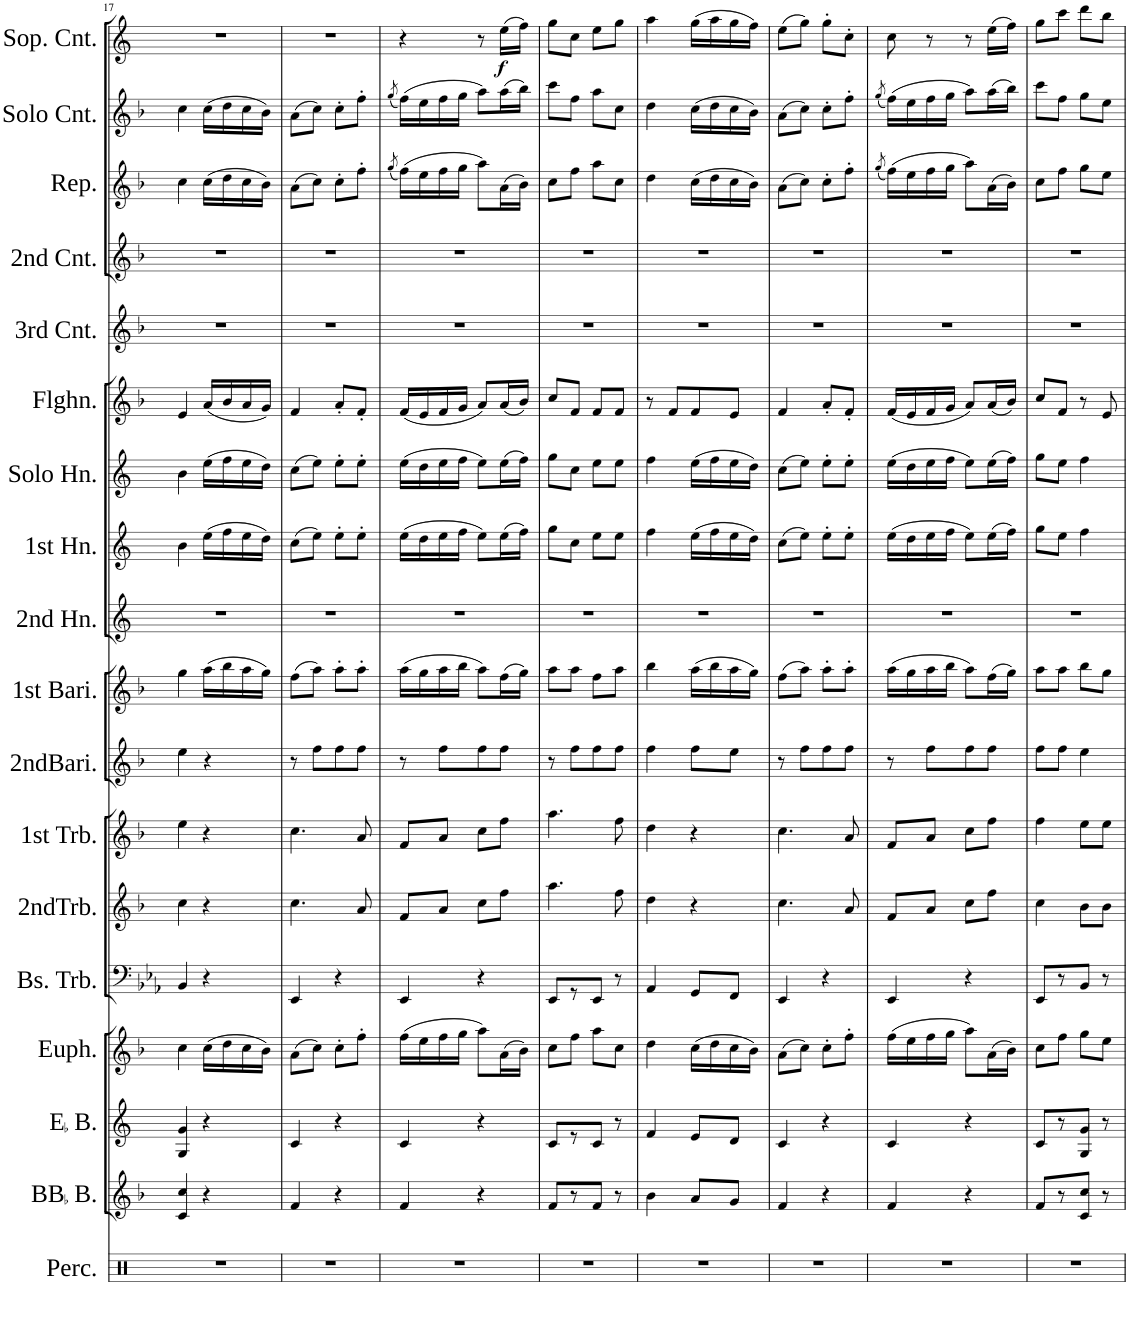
**kern	**kern	**kern	**kern	**kern	**kern	**kern	**kern	**kern	**kern	**kern	**kern	**kern	**kern	**kern	**kern	**kern	**kern	**dynam
*part18	*part17	*part16	*part15	*part14	*part13	*part12	*part11	*part10	*part9	*part8	*part7	*part6	*part5	*part4	*part3	*part2	*part1	*part1
*staff18	*staff17	*staff16	*staff15	*staff14	*staff13	*staff12	*staff11	*staff10	*staff9	*staff8	*staff7	*staff6	*staff5	*staff4	*staff3	*staff2	*staff1	*staff1
*I"Percussion	*I"BBaccidentalFlat Bass	*I"EaccidentalFlat Bass	*I"Euphonium	*I"Bass Trombone	*I"2nd Trombone	*I"1st Trombone	*I"2nd Baritone	*I"1st Baritone	*I"2nd Horn	*I"1st Horn	*I"Solo Horn	*I"Flugel Horn	*I"3rd Cornet	*I"2nd Cornet	*I"Repiano	*I"Solo Cornet	*I"Soprano Cornet	*
*I'Perc.	*I'BBaccidentalFlat B.	*I'EaccidentalFlat B.	*I'Euph.	*I'Bs. Trb.	*I'2ndTrb.	*I'1st Trb.	*I'2ndBari.	*I'1st Bari.	*I'2nd Hn.	*I'1st Hn.	*I'Solo Hn.	*I'Flghn.	*I'3rd Cnt.	*I'2nd Cnt.	*I'Rep.	*I'Solo Cnt.	*I'Sop. Cnt.	*
!!LO:PB:g=z
*clefX	*clefG2	*clefG2	*clefG2	*clefF4	*clefG2	*clefG2	*clefG2	*clefG2	*clefG2	*clefG2	*clefG2	*clefG2	*clefG2	*clefG2	*clefG2	*clefG2	*clefG2	*
*	*Trd15c26	*Trd12c21	*Trd8c14	*	*Trd8c14	*Trd8c14	*Trd8c14	*Trd8c14	*Trd5c9	*Trd5c9	*Trd5c9	*Trd1c2	*Trd1c2	*Trd1c2	*Trd1c2	*Trd1c2	*Trd-2c-3	*
*k[]	*k[b-]	*k[]	*k[b-]	*k[b-e-a-]	*k[b-]	*k[b-]	*k[b-]	*k[b-]	*k[]	*k[]	*k[]	*k[b-]	*k[b-]	*k[b-]	*k[b-]	*k[b-]	*k[]	*
*M2/4	*M2/4	*M2/4	*M2/4	*M2/4	*M2/4	*M2/4	*M2/4	*M2/4	*M2/4	*M2/4	*M2/4	*M2/4	*M2/4	*M2/4	*M2/4	*M2/4	*M2/4	*
=17	=17	=17	=17	=17	=17	=17	=17	=17	=17	=17	=17	=17	=17	=17	=17	=17	=17	=17
*	*^	*^	*	*^	*	*	*	*	*	*	*	*	*	*	*	*	*	*
2r	4cc/	4c/	4g/	4G/	4cc\	4BB-/	4ryy	4cc\	4ee\	4ee\	4gg\	2r	4b\	4b\	4e/	2r	2r	4cc\	4cc\	2r	.
.	4r	4ryy	4r	4ryy	(16cc\LL	4r	4ryy	4r	4r	4r	(16aa\LL	.	(16ee\LL	(16ee\LL	(16a/LL	.	.	(16cc\LL	(16cc\LL	.	.
.	.	.	.	.	16dd\	.	.	.	.	.	16bb-\	.	16ff\	16ff\	16b-/	.	.	16dd\	16dd\	.	.
.	.	.	.	.	16cc\	.	.	.	.	.	16aa\	.	16ee\	16ee\	16a/	.	.	16cc\	16cc\	.	.
.	.	.	.	.	16b-\JJ)	.	.	.	.	.	16gg\JJ)	.	16dd\JJ)	16dd\JJ)	16g/JJ)	.	.	16b-\JJ)	16b-\JJ)	.	.
*	*v	*v	*	*	*	*v	*v	*	*	*	*	*	*	*	*	*	*	*	*	*	*
*	*	*v	*v	*	*	*	*	*	*	*	*	*	*	*	*	*	*	*	*
=18	=18	=18	=18	=18	=18	=18	=18	=18	=18	=18	=18	=18	=18	=18	=18	=18	=18	=18
2r	4f/	4c/	(8a\L	4EE-/	4.cc\	4.cc\	8r	(8ff\L	2r	(8cc\L	(8cc\L	4f/	2r	2r	(8a\L	(8a\L	2r	.
.	.	.	8cc\J)	.	.	.	8ff\L	8aa\J)	.	8ee\J)	8ee\J)	.	.	.	8cc\J)	8cc\J)	.	.
.	4r	4r	8cc'\L	4r	.	.	8ff\	8aa'\L	.	8ee'\L	8ee'\L	8a'/L	.	.	8cc'\L	8cc'\L	.	.
.	.	.	8ff'\J	.	8a/	8a/	8ff\J	8aa'\J	.	8ee'\J	8ee'\J	8f'/J	.	.	8ff'\J	8ff'\J	.	.
=19	=19	=19	=19	=19	=19	=19	=19	=19	=19	=19	=19	=19	=19	=19	=19	=19	=19	=19
.	.	.	.	.	.	.	.	.	.	.	.	.	.	.	(8qgg/	(8qgg/	.	.
2r	4f/	4c/	(16ff\LL	4EE-/	8f/L	8f/L	8r	(16aa\LL	2r	(16ee\LL	(16ee\LL	(16f/LL	2r	2r	(16ff\LL)	(16ff\LL)	4r	.
.	.	.	16ee\	.	.	.	.	16gg\	.	16dd\	16dd\	16e/	.	.	16ee\	16ee\	.	.
.	.	.	16ff\	.	8a/J	8a/J	8ff\L	16aa\	.	16ee\	16ee\	16f/	.	.	16ff\	16ff\	.	.
.	.	.	16gg\JJ	.	.	.	.	16bb-\JJ	.	16ff\JJ	16ff\JJ	16g/JJ	.	.	16gg\JJ	16gg\JJ	.	.
.	4r	4r	8aa\L)	4r	8cc\L	8cc\L	8ff\	8aa\L)	.	8ee\L)	8ee\L)	8a/L)	.	.	8aa\L)	8aa\L)	8r	.
!	!	!	!	!	!	!	!	!	!	!	!	!	!	!	!	!	!	!LO:DY:b
.	.	.	(16a\L	.	8ff\J	8ff\J	8ff\J	(16ff\L	.	(16ee\L	(16ee\L	(16a/L	.	.	(16a\L	(16aa\L	(16ee\LL	f
.	.	.	16b-\JJ)	.	.	.	.	16gg\JJ)	.	16ff\JJ)	16ff\JJ)	16b-/JJ)	.	.	16b-\JJ)	16bb-\JJ)	16ff\JJ)	.
=20	=20	=20	=20	=20	=20	=20	=20	=20	=20	=20	=20	=20	=20	=20	=20	=20	=20	=20
2r	8f/L	8c/L	8cc\L	8EE-/L	4.aa\	4.aa\	8r	8aa\L	2r	8gg\L	8gg\L	8cc/L	2r	2r	8cc\L	8ccc\L	8gg\L	.
.	8r	8r	8ff\J	8r	.	.	8ff\L	8aa\J	.	8cc\J	8cc\J	8f/J	.	.	8ff\J	8ff\J	8cc\J	.
.	8f/J	8c/J	8aa\L	8EE-/J	.	.	8ff\	8ff\L	.	8ee\L	8ee\L	8f/L	.	.	8aa\L	8aa\L	8ee\L	.
.	8r	8r	8cc\J	8r	8ff\	8ff\	8ff\J	8aa\J	.	8ee\J	8ee\J	8f/J	.	.	8cc\J	8cc\J	8gg\J	.
=21	=21	=21	=21	=21	=21	=21	=21	=21	=21	=21	=21	=21	=21	=21	=21	=21	=21	=21
2r	4b-\	4f/	4dd\	4AA-/	4dd\	4dd\	4ff\	4bb-\	2r	4ff\	4ff\	8r	2r	2r	4dd\	4dd\	4aa\	.
.	.	.	.	.	.	.	.	.	.	.	.	8f/L	.	.	.	.	.	.
.	8a/L	8e/L	(16cc\LL	8GG/L	4r	4r	8ff\L	(16aa\LL	.	(16ee\LL	(16ee\LL	8f/	.	.	(16cc\LL	(16cc\LL	(16gg\LL	.
.	.	.	16dd\	.	.	.	.	16bb-\	.	16ff\	16ff\	.	.	.	16dd\	16dd\	16aa\	.
.	8g/J	8d/J	16cc\	8FF/J	.	.	8ee\J	16aa\	.	16ee\	16ee\	8e/J	.	.	16cc\	16cc\	16gg\	.
.	.	.	16b-\JJ)	.	.	.	.	16gg\JJ)	.	16dd\JJ)	16dd\JJ)	.	.	.	16b-\JJ)	16b-\JJ)	16ff\JJ)	.
=22	=22	=22	=22	=22	=22	=22	=22	=22	=22	=22	=22	=22	=22	=22	=22	=22	=22	=22
2r	4f/	4c/	(8a\L	4EE-/	4.cc\	4.cc\	8r	(8ff\L	2r	(8cc\L	(8cc\L	4f/	2r	2r	(8a\L	(8a\L	(8ee\L	.
.	.	.	8cc\J)	.	.	.	8ff\L	8aa\J)	.	8ee\J)	8ee\J)	.	.	.	8cc\J)	8cc\J)	8gg\J)	.
.	4r	4r	8cc'\L	4r	.	.	8ff\	8aa'\L	.	8ee'\L	8ee'\L	8a'/L	.	.	8cc'\L	8cc'\L	8gg'\L	.
.	.	.	8ff'\J	.	8a/	8a/	8ff\J	8aa'\J	.	8ee'\J	8ee'\J	8f'/J	.	.	8ff'\J	8ff'\J	8cc'\J	.
=23	=23	=23	=23	=23	=23	=23	=23	=23	=23	=23	=23	=23	=23	=23	=23	=23	=23	=23
.	.	.	.	.	.	.	.	.	.	.	.	.	.	.	(8qgg/	(8qgg/	.	.
2r	4f/	4c/	(16ff\LL	4EE-/	8f/L	8f/L	8r	(16aa\LL	2r	(16ee\LL	(16ee\LL	(16f/LL	2r	2r	(16ff\LL)	(16ff\LL)	8cc\	.
.	.	.	16ee\	.	.	.	.	16gg\	.	16dd\	16dd\	16e/	.	.	16ee\	16ee\	.	.
.	.	.	16ff\	.	8a/J	8a/J	8ff\L	16aa\	.	16ee\	16ee\	16f/	.	.	16ff\	16ff\	8r	.
.	.	.	16gg\JJ	.	.	.	.	16bb-\JJ	.	16ff\JJ	16ff\JJ	16g/JJ	.	.	16gg\JJ	16gg\JJ	.	.
.	4r	4r	8aa\L)	4r	8cc\L	8cc\L	8ff\	8aa\L)	.	8ee\L)	8ee\L)	8a/L)	.	.	8aa\L)	8aa\L)	8r	.
.	.	.	(16a\L	.	8ff\J	8ff\J	8ff\J	(16ff\L	.	(16ee\L	(16ee\L	(16a/L	.	.	(16a\L	(16aa\L	(16ee\LL	.
.	.	.	16b-\JJ)	.	.	.	.	16gg\JJ)	.	16ff\JJ)	16ff\JJ)	16b-/JJ)	.	.	16b-\JJ)	16bb-\JJ)	16ff\JJ)	.
=24	=24	=24	=24	=24	=24	=24	=24	=24	=24	=24	=24	=24	=24	=24	=24	=24	=24	=24
*	*^	*^	*	*^	*	*	*	*	*	*	*	*	*	*	*	*	*	*
2r	8f/L	8ryy	8c/L	8ryy	8cc\L	8EE-/L	4.ryy	4cc\	4ff\	8ff\L	8aa\L	2r	8gg\L	8gg\L	8cc/L	2r	2r	8cc\L	8ccc\L	8gg\L	.
.	8r	8ryy	8r	8ryy	8ff\J	8r	.	.	.	8ff\J	8aa\J	.	8ee\J	8ee\J	8f/J	.	.	8ff\J	8ff\J	8ccc\J	.
.	8cc/J	8c/	8g/J	8G/	8gg\L	8BB-/J	.	8b-\L	8ee\L	4ee\	8bb-\L	.	4ff\	4ff\	8r	.	.	8gg\L	8gg\L	8ddd\L	.
.	8r	8ryy	8r	8ryy	8ee\J	8r	8ryy	8b-\J	8ee\J	.	8gg\J	.	.	.	8e/	.	.	8ee\J	8ee\J	8bb\J	.
*	*v	*v	*	*	*	*v	*v	*	*	*	*	*	*	*	*	*	*	*	*	*	*
*	*	*v	*v	*	*	*	*	*	*	*	*	*	*	*	*	*	*	*	*
=	=	=	=	=	=	=	=	=	=	=	=	=	=	=	=	=	=	=
*-	*-	*-	*-	*-	*-	*-	*-	*-	*-	*-	*-	*-	*-	*-	*-	*-	*-	*-
